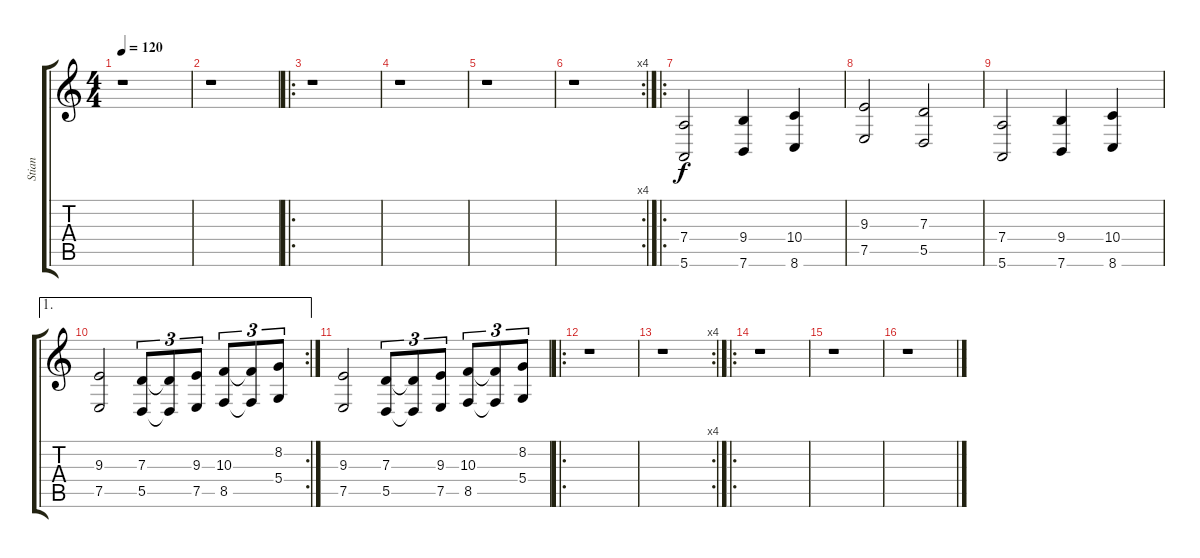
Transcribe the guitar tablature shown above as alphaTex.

\track ("Stian" "Stian") {instrument stringensemble1}
\staff {score tabs}
\tuning (E4 B3 G3 D3 A2 E2) {hide}
\ts (4 4)
\tempo 120
\clef g2
\ks c
r.1{dy f instrument stringensemble1} |
r.1 |
\ro
r.1 |
r.1 |
r.1 |
\rc 4
r.1 |
\ro
(7.4 5.6).2 (9.4 7.6).4 (10.4 8.6).4 |
(9.3 7.5).2 (7.3 5.5).2 |
(7.4 5.6).2 (9.4 7.6).4 (10.4 8.6).4 |
\ae 1
\rc 2
(9.3 7.5).2 (7.3 5.5).8{tu (3 2)} (7.3{t} 5.5{t}).8{tu (3 2)} (9.3 7.5).8{tu (3 2)} (10.3 8.5).8{tu (3 2)} (10.3{t} 8.5{t}).8{tu (3 2)} (8.2 5.4).8{tu (3 2)} |
(9.3 7.5).2 (7.3 5.5).8{tu (3 2)} (7.3{t} 5.5{t}).8{tu (3 2)} (9.3 7.5).8{tu (3 2)} (10.3 8.5).8{tu (3 2)} (10.3{t} 8.5{t}).8{tu (3 2)} (8.2 5.4).8{tu (3 2)} |
\ro
r.1 |
\rc 4
r.1 |
\ro
r.1 |
r.1 |
r.1
